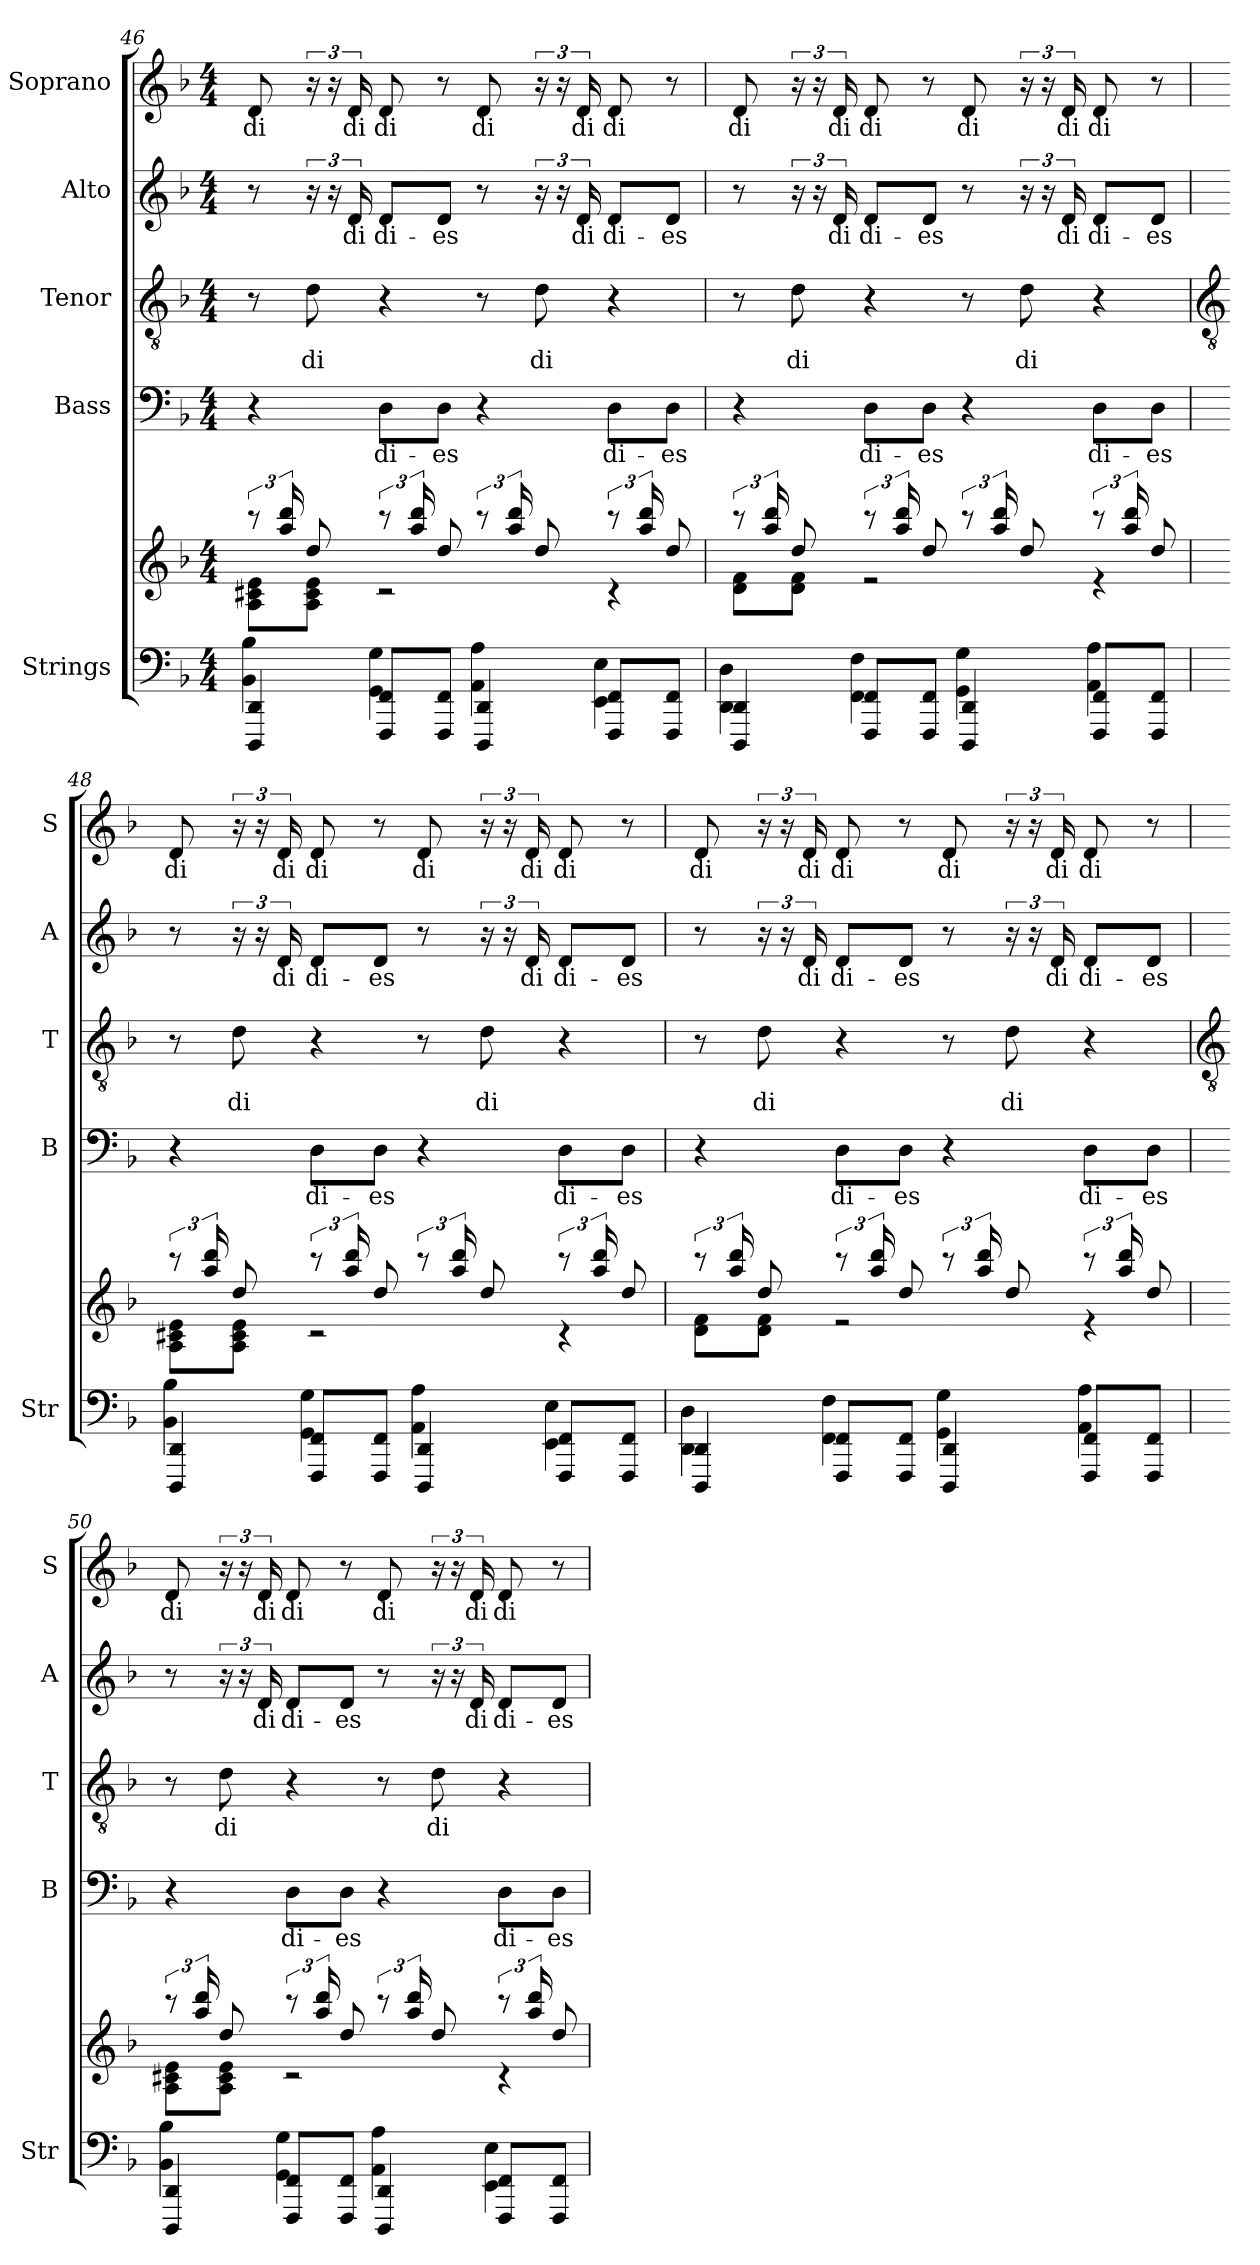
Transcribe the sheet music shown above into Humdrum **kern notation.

**kern	**kern	**kern	**text	**kern	**text	**kern	**text	**kern	**text
*part5	*part5	*part4	*part4	*part3	*part3	*part2	*part2	*part1	*part1
*staff6	*staff5	*staff4	*staff4	*staff3	*staff3	*staff2	*staff2	*staff1	*staff1
*I"Strings	*	*I"Bass	*	*I"Tenor	*	*I"Alto	*	*I"Soprano	*
*I'Str	*	*I'B	*	*I'T	*	*I'A	*	*I'S	*
!!LO:LB:g=z
*clefF4	*clefG2	*clefF4	*	*clefGv2	*	*clefG2	*	*clefG2	*
*k[b-]	*k[b-]	*k[b-]	*	*k[b-]	*	*k[b-]	*	*k[b-]	*
*F:	*F:	*F:	*	*F:	*	*F:	*	*F:	*
*M4/4	*M4/4	*M4/4	*	*M4/4	*	*M4/4	*	*M4/4	*
=46	=46	=46	=46	=46	=46	=46	=46	=46	=46
*^	*^	*	*	*	*	*	*	*	*
!	!	!	!	!	!	!	!	!	!	!	!LO:LY:b
4DDD/ 4DD/	4BB-\ 4B-\	12r	8A\ 8c#X\ 8e\L	4r	.	8r	.	8r	.	8d	di
.	.	24aa/ 24ddd/LL	.	.	.	.	.	.	.	.	.
!	!	!	!	!	!	!	!LO:LY:b	!	!	!	!
.	.	8dd/J	8A\ 8c#\ 8e\J	.	.	8d	di	24r	.	24r	.
.	.	.	.	.	.	.	.	24r	.	24r	.
!	!	!	!	!	!	!	!	!	!LO:LY:b	!	!LO:LY:b
.	.	.	.	.	.	.	.	24d	di	24d	di
!	!	!	!	!	!LO:LY:b	!	!	!	!LO:LY:b	!	!LO:LY:b
8FFF/ 8FF/L	4GG\ 4G\	12r	2r	8DL	di-	4r	.	8dL	di-	8d	di
.	.	24aa/ 24ddd/LL	.	.	.	.	.	.	.	.	.
!	!	!	!	!	!LO:LY:b	!	!	!	!LO:LY:b	!	!
8FFF/ 8FF/J	.	8dd/J	.	8DJ	-es	.	.	8dJ	-es	8r	.
!	!	!	!	!	!	!	!	!	!	!	!LO:LY:b
4DDD/ 4DD/	4AA\ 4A\	12r	.	4r	.	8r	.	8r	.	8d	di
.	.	24aa/ 24ddd/LL	.	.	.	.	.	.	.	.	.
!	!	!	!	!	!	!	!LO:LY:b	!	!	!	!
.	.	8dd/J	.	.	.	8d	di	24r	.	24r	.
.	.	.	.	.	.	.	.	24r	.	24r	.
!	!	!	!	!	!	!	!	!	!LO:LY:b	!	!LO:LY:b
.	.	.	.	.	.	.	.	24d	di	24d	di
!	!	!	!	!	!LO:LY:b	!	!	!	!LO:LY:b	!	!LO:LY:b
8FFF/ 8FF/L	4EE\ 4E\	12r	4r	8DL	di-	4r	.	8dL	di-	8d	di
.	.	24aa/ 24ddd/LL	.	.	.	.	.	.	.	.	.
!	!	!	!	!	!LO:LY:b	!	!	!	!LO:LY:b	!	!
8FFF/ 8FF/J	.	8dd/J	.	8DJ	-es	.	.	8dJ	-es	8r	.
=47	=47	=47	=47	=47	=47	=47	=47	=47	=47	=47	=47
!	!	!	!	!	!	!	!	!	!	!	!LO:LY:b
4DDD/ 4DD/	4DD\ 4D\	12r	8d\ 8f\L	4r	.	8r	.	8r	.	8d	di
.	.	24aa/ 24ddd/LL	.	.	.	.	.	.	.	.	.
!	!	!	!	!	!	!	!LO:LY:b	!	!	!	!
.	.	8dd/J	8d\ 8f\J	.	.	8d	di	24r	.	24r	.
.	.	.	.	.	.	.	.	24r	.	24r	.
!	!	!	!	!	!	!	!	!	!LO:LY:b	!	!LO:LY:b
.	.	.	.	.	.	.	.	24d	di	24d	di
!	!	!	!	!	!LO:LY:b	!	!	!	!LO:LY:b	!	!LO:LY:b
8FFF/ 8FF/L	4FF\ 4F\	12r	2r	8DL	di-	4r	.	8dL	di-	8d	di
.	.	24aa/ 24ddd/LL	.	.	.	.	.	.	.	.	.
!	!	!	!	!	!LO:LY:b	!	!	!	!LO:LY:b	!	!
8FFF/ 8FF/J	.	8dd/J	.	8DJ	-es	.	.	8dJ	-es	8r	.
!	!	!	!	!	!	!	!	!	!	!	!LO:LY:b
4DDD/ 4DD/	4GG\ 4G\	12r	.	4r	.	8r	.	8r	.	8d	di
.	.	24aa/ 24ddd/LL	.	.	.	.	.	.	.	.	.
!	!	!	!	!	!	!	!LO:LY:b	!	!	!	!
.	.	8dd/J	.	.	.	8d	di	24r	.	24r	.
.	.	.	.	.	.	.	.	24r	.	24r	.
!	!	!	!	!	!	!	!	!	!LO:LY:b	!	!LO:LY:b
.	.	.	.	.	.	.	.	24d	di	24d	di
!	!	!	!	!	!LO:LY:b	!	!	!	!LO:LY:b	!	!LO:LY:b
8FFF/ 8FF/L	4AA\ 4A\	12r	4r	8DL	di-	4r	.	8dL	di-	8d	di
.	.	24aa/ 24ddd/LL	.	.	.	.	.	.	.	.	.
!	!	!	!	!	!LO:LY:b	!	!	!	!LO:LY:b	!	!
8FFF/ 8FF/J	.	8dd/J	.	8DJ	-es	.	.	8dJ	-es	8r	.
!!LO:LB:g=z
=48	=48	=48	=48	=48	=48	=48	=48	=48	=48	=48	=48
*	*	*	*	*	*	*clefGv2	*	*	*	*	*
!	!	!	!	!	!	!	!	!	!	!	!LO:LY:b
4DDD/ 4DD/	4BB-\ 4B-\	12r	8A\ 8c#X\ 8e\L	4r	.	8r	.	8r	.	8d	di
.	.	24aa/ 24ddd/LL	.	.	.	.	.	.	.	.	.
!	!	!	!	!	!	!	!LO:LY:b	!	!	!	!
.	.	8dd/J	8A\ 8c#\ 8e\J	.	.	8d	di	24r	.	24r	.
.	.	.	.	.	.	.	.	24r	.	24r	.
!	!	!	!	!	!	!	!	!	!LO:LY:b	!	!LO:LY:b
.	.	.	.	.	.	.	.	24d	di	24d	di
!	!	!	!	!	!LO:LY:b	!	!	!	!LO:LY:b	!	!LO:LY:b
8FFF/ 8FF/L	4GG\ 4G\	12r	2r	8DL	di-	4r	.	8dL	di-	8d	di
.	.	24aa/ 24ddd/LL	.	.	.	.	.	.	.	.	.
!	!	!	!	!	!LO:LY:b	!	!	!	!LO:LY:b	!	!
8FFF/ 8FF/J	.	8dd/J	.	8DJ	-es	.	.	8dJ	-es	8r	.
!	!	!	!	!	!	!	!	!	!	!	!LO:LY:b
4DDD/ 4DD/	4AA\ 4A\	12r	.	4r	.	8r	.	8r	.	8d	di
.	.	24aa/ 24ddd/LL	.	.	.	.	.	.	.	.	.
!	!	!	!	!	!	!	!LO:LY:b	!	!	!	!
.	.	8dd/J	.	.	.	8d	di	24r	.	24r	.
.	.	.	.	.	.	.	.	24r	.	24r	.
!	!	!	!	!	!	!	!	!	!LO:LY:b	!	!LO:LY:b
.	.	.	.	.	.	.	.	24d	di	24d	di
!	!	!	!	!	!LO:LY:b	!	!	!	!LO:LY:b	!	!LO:LY:b
8FFF/ 8FF/L	4EE\ 4E\	12r	4r	8DL	di-	4r	.	8dL	di-	8d	di
.	.	24aa/ 24ddd/LL	.	.	.	.	.	.	.	.	.
!	!	!	!	!	!LO:LY:b	!	!	!	!LO:LY:b	!	!
8FFF/ 8FF/J	.	8dd/J	.	8DJ	-es	.	.	8dJ	-es	8r	.
=49	=49	=49	=49	=49	=49	=49	=49	=49	=49	=49	=49
!	!	!	!	!	!	!	!	!	!	!	!LO:LY:b
4DDD/ 4DD/	4DD\ 4D\	12r	8d\ 8f\L	4r	.	8r	.	8r	.	8d	di
.	.	24aa/ 24ddd/LL	.	.	.	.	.	.	.	.	.
!	!	!	!	!	!	!	!LO:LY:b	!	!	!	!
.	.	8dd/J	8d\ 8f\J	.	.	8d	di	24r	.	24r	.
.	.	.	.	.	.	.	.	24r	.	24r	.
!	!	!	!	!	!	!	!	!	!LO:LY:b	!	!LO:LY:b
.	.	.	.	.	.	.	.	24d	di	24d	di
!	!	!	!	!	!LO:LY:b	!	!	!	!LO:LY:b	!	!LO:LY:b
8FFF/ 8FF/L	4FF\ 4F\	12r	2r	8DL	di-	4r	.	8dL	di-	8d	di
.	.	24aa/ 24ddd/LL	.	.	.	.	.	.	.	.	.
!	!	!	!	!	!LO:LY:b	!	!	!	!LO:LY:b	!	!
8FFF/ 8FF/J	.	8dd/J	.	8DJ	-es	.	.	8dJ	-es	8r	.
!	!	!	!	!	!	!	!	!	!	!	!LO:LY:b
4DDD/ 4DD/	4GG\ 4G\	12r	.	4r	.	8r	.	8r	.	8d	di
.	.	24aa/ 24ddd/LL	.	.	.	.	.	.	.	.	.
!	!	!	!	!	!	!	!LO:LY:b	!	!	!	!
.	.	8dd/J	.	.	.	8d	di	24r	.	24r	.
.	.	.	.	.	.	.	.	24r	.	24r	.
!	!	!	!	!	!	!	!	!	!LO:LY:b	!	!LO:LY:b
.	.	.	.	.	.	.	.	24d	di	24d	di
!	!	!	!	!	!LO:LY:b	!	!	!	!LO:LY:b	!	!LO:LY:b
8FFF/ 8FF/L	4AA\ 4A\	12r	4r	8DL	di-	4r	.	8dL	di-	8d	di
.	.	24aa/ 24ddd/LL	.	.	.	.	.	.	.	.	.
!	!	!	!	!	!LO:LY:b	!	!	!	!LO:LY:b	!	!
8FFF/ 8FF/J	.	8dd/J	.	8DJ	-es	.	.	8dJ	-es	8r	.
!!LO:LB:g=z
=50	=50	=50	=50	=50	=50	=50	=50	=50	=50	=50	=50
*	*	*	*	*	*	*clefGv2	*	*	*	*	*
!	!	!	!	!	!	!	!	!	!	!	!LO:LY:b
4DDD/ 4DD/	4BB-\ 4B-\	12r	8A\ 8c#X\ 8e\L	4r	.	8r	.	8r	.	8d	di
.	.	24aa/ 24ddd/LL	.	.	.	.	.	.	.	.	.
!	!	!	!	!	!	!	!LO:LY:b	!	!	!	!
.	.	8dd/J	8A\ 8c#\ 8e\J	.	.	8d	di	24r	.	24r	.
.	.	.	.	.	.	.	.	24r	.	24r	.
!	!	!	!	!	!	!	!	!	!LO:LY:b	!	!LO:LY:b
.	.	.	.	.	.	.	.	24d	di	24d	di
!	!	!	!	!	!LO:LY:b	!	!	!	!LO:LY:b	!	!LO:LY:b
8FFF/ 8FF/L	4GG\ 4G\	12r	2r	8DL	di-	4r	.	8dL	di-	8d	di
.	.	24aa/ 24ddd/LL	.	.	.	.	.	.	.	.	.
!	!	!	!	!	!LO:LY:b	!	!	!	!LO:LY:b	!	!
8FFF/ 8FF/J	.	8dd/J	.	8DJ	-es	.	.	8dJ	-es	8r	.
!	!	!	!	!	!	!	!	!	!	!	!LO:LY:b
4DDD/ 4DD/	4AA\ 4A\	12r	.	4r	.	8r	.	8r	.	8d	di
.	.	24aa/ 24ddd/LL	.	.	.	.	.	.	.	.	.
!	!	!	!	!	!	!	!LO:LY:b	!	!	!	!
.	.	8dd/J	.	.	.	8d	di	24r	.	24r	.
.	.	.	.	.	.	.	.	24r	.	24r	.
!	!	!	!	!	!	!	!	!	!LO:LY:b	!	!LO:LY:b
.	.	.	.	.	.	.	.	24d	di	24d	di
!	!	!	!	!	!LO:LY:b	!	!	!	!LO:LY:b	!	!LO:LY:b
8FFF/ 8FF/L	4EE\ 4E\	12r	4r	8DL	di-	4r	.	8dL	di-	8d	di
.	.	24aa/ 24ddd/LL	.	.	.	.	.	.	.	.	.
!	!	!	!	!	!LO:LY:b	!	!	!	!LO:LY:b	!	!
8FFF/ 8FF/J	.	8dd/J	.	8DJ	-es	.	.	8dJ	-es	8r	.
*v	*v	*	*	*	*	*	*	*	*	*	*
*	*v	*v	*	*	*	*	*	*	*	*
=	=	=	=	=	=	=	=	=	=
*-	*-	*-	*-	*-	*-	*-	*-	*-	*-
